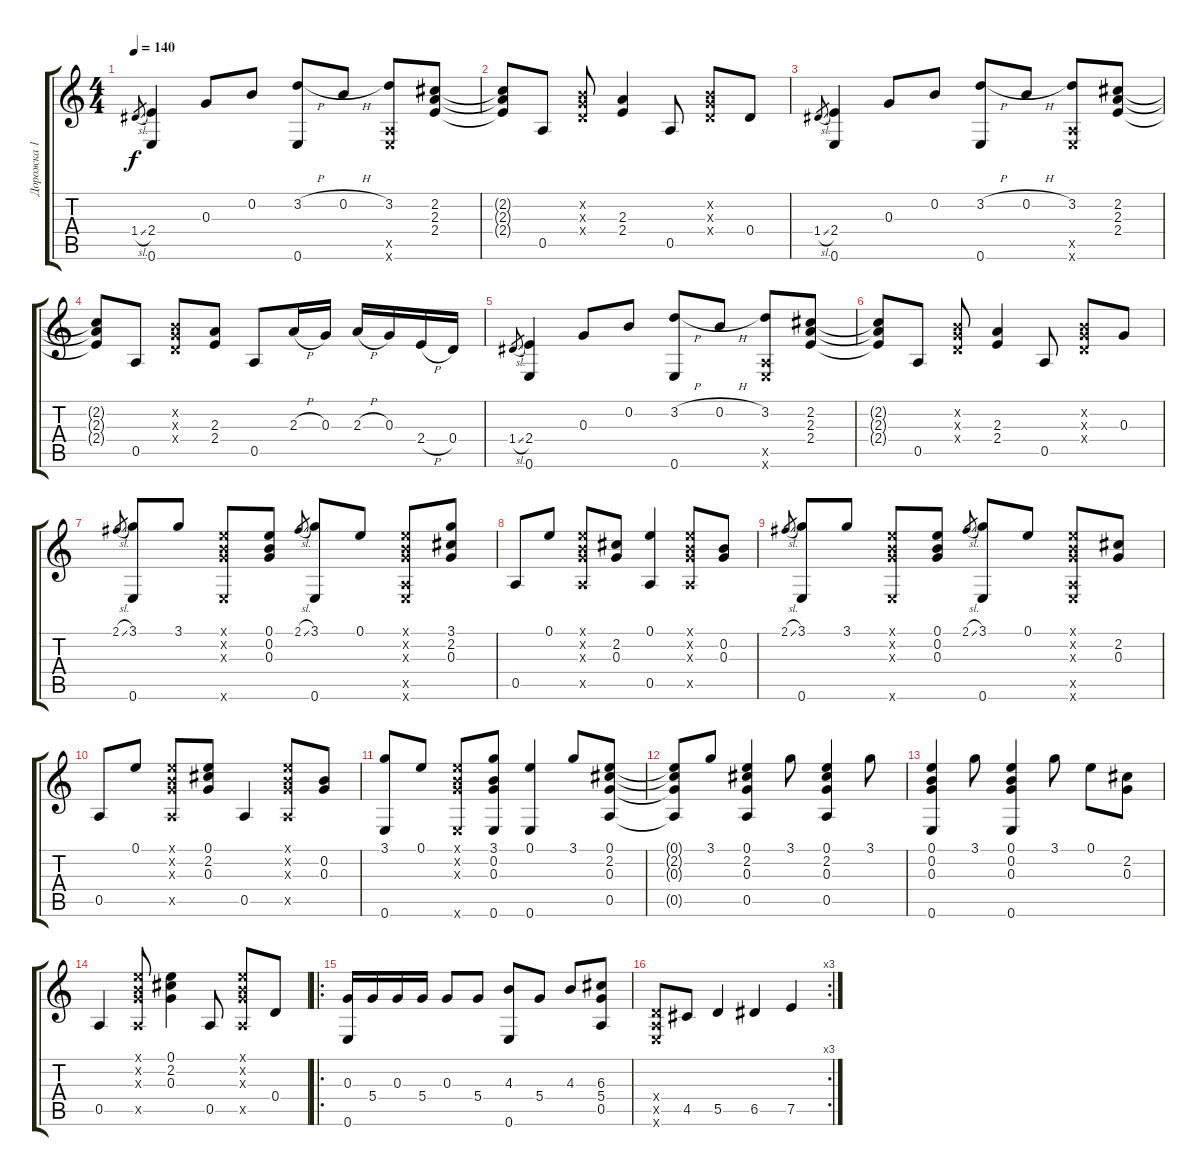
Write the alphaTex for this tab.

\track ("Дорожка 1" "Дорожка 1") {instrument acousticguitarsteel}
\staff {score tabs}
\tuning (E4 B3 G3 D3 A2 E2) {hide}
\ts (4 4)
\tempo 140
\clef g2
\ks c
1.4{sl}.8{gr dy f} (2.4 0.6).4 0.3.8 0.2.8 (3.2{h} 0.6).8 0.2{h}.8 (3.2 0.5{x} 0.6{x}).8 (2.2 2.3 2.4).8 |
(2.2{t} 2.3{t} 2.4{t}).8 0.5.8 (0.2{x} 0.3{x} 0.4{x}).8 (2.3 2.4).4 0.5.8 (0.2{x} 0.3{x} 0.4{x}).8 0.4.8 |
1.4{sl}.8{gr} (2.4 0.6).4 0.3.8 0.2.8 (3.2{h} 0.6).8 0.2{h}.8 (3.2 0.5{x} 0.6{x}).8 (2.2 2.3 2.4).8 |
(2.2{t} 2.3{t} 2.4{t}).8 0.5.8 (0.2{x} 0.3{x} 0.4{x}).8 (2.3 2.4).8 0.5.8 2.3{h}.16 0.3.16 2.3{h}.16 0.3.16 2.4{h}.16 0.4.16 |
1.4{sl}.8{gr} (2.4 0.6).4 0.3.8 0.2.8 (3.2{h} 0.6).8 0.2{h}.8 (3.2 0.5{x} 0.6{x}).8 (2.2 2.3 2.4).8 |
(2.2{t} 2.3{t} 2.4{t}).8 0.5.8 (0.2{x} 0.3{x} 0.4{x}).8 (2.3 2.4).4 0.5.8 (0.2{x} 0.3{x} 0.4{x}).8 0.3.8 |
2.1{sl}.8{gr} (3.1 0.6).8 3.1.8 (0.1{x} 0.2{x} 0.3{x} 0.6{x}).8 (0.1 0.2 0.3).8 2.1{sl}.8{gr} (3.1 0.6).8 0.1.8 (0.1{x} 0.2{x} 0.3{x} 0.5{x} 0.6{x}).8 (3.1 2.2 0.3).8 |
0.5.8 0.1.8 (0.1{x} 0.2{x} 0.3{x} 0.5{x}).8 (2.2 0.3).8 (0.1 0.5).4 (0.1{x} 0.2{x} 0.3{x} 0.5{x}).8 (0.2 0.3).8 |
2.1{sl}.8{gr} (3.1 0.6).8 3.1.8 (0.1{x} 0.2{x} 0.3{x} 0.6{x}).8 (0.1 0.2 0.3).8 2.1{sl}.8{gr} (3.1 0.6).8 0.1.8 (0.1{x} 0.2{x} 0.3{x} 0.5{x} 0.6{x}).8 (2.2 0.3).8 |
0.5.8 0.1.8 (0.1{x} 0.2{x} 0.3{x} 0.5{x}).8 (0.1 2.2 0.3).8 0.5.4 (0.1{x} 0.2{x} 0.3{x} 0.5{x}).8 (0.2 0.3).8 |
(3.1 0.6).8 0.1.8 (0.1{x} 0.2{x} 0.3{x} 0.6{x}).8 (3.1 0.2 0.3 0.6).8 (0.1 0.6).4 3.1.8 (0.1 2.2 0.3 0.5).8 |
(0.1{t} 2.2{t} 0.3{t} 0.5{t}).8 3.1.8 (0.1 2.2 0.3 0.5).4 3.1.8 (0.1 2.2 0.3 0.5).4 3.1.8 |
(0.1 0.2 0.3 0.6).4 3.1.8 (0.1 0.2 0.3 0.6).4 3.1.8 0.1.8 (2.2 0.3).8 |
0.5.4 (0.1{x} 0.2{x} 0.3{x} 0.5{x}).8 (0.1 2.2 0.3).4 0.5.8 (0.1{x} 0.2{x} 0.3{x} 0.5{x}).8 0.4.8 |
\ro
(0.3 0.6).16 5.4.16 0.3.16 5.4.16 0.3.8 5.4.8 (4.3 0.6).8 5.4.8 4.3.8 (6.3 5.4 0.5).8 |
\rc 3
(0.4{x} 0.5{x} 0.6{x}).8 4.5.8 5.5.4 6.5.4 7.5.4
